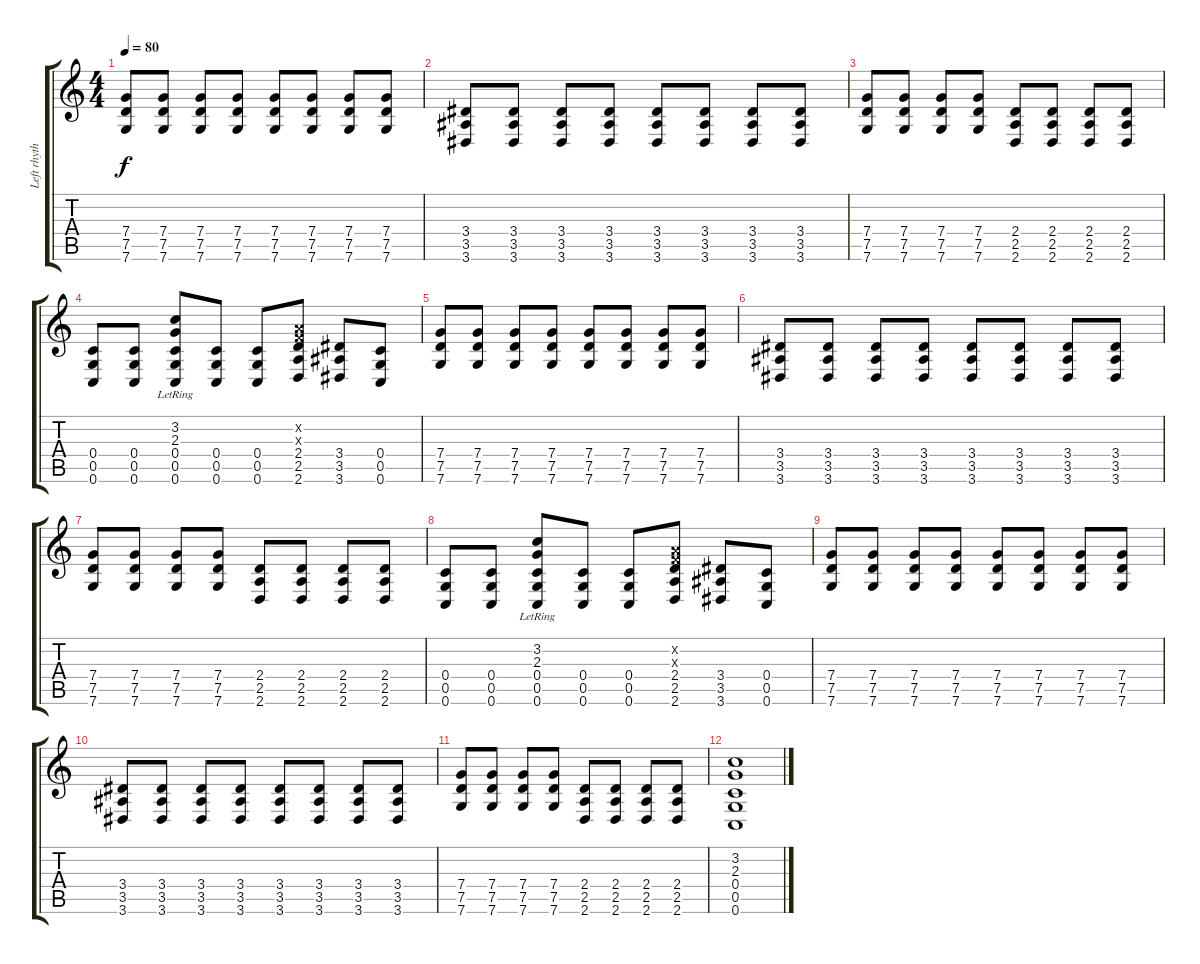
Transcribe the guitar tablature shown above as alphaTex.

\track ("Left rhythm" "Left rhyth") {instrument distortionguitar}
\staff {score tabs}
\tuning (D4 A3 F3 C3 G2 C2) {hide}
\ts (4 4)
\tempo 80
\clef g2
\ks c
(7.4 7.5 7.6).8{dy f} (7.4 7.5 7.6).8 (7.4 7.5 7.6).8 (7.4 7.5 7.6).8 (7.4 7.5 7.6).8 (7.4 7.5 7.6).8 (7.4 7.5 7.6).8 (7.4 7.5 7.6).8 |
(3.4 3.5 3.6).8 (3.4 3.5 3.6).8 (3.4 3.5 3.6).8 (3.4 3.5 3.6).8 (3.4 3.5 3.6).8 (3.4 3.5 3.6).8 (3.4 3.5 3.6).8 (3.4 3.5 3.6).8 |
(7.4 7.5 7.6).8 (7.4 7.5 7.6).8 (7.4 7.5 7.6).8 (7.4 7.5 7.6).8 (2.4 2.5 2.6).8 (2.4 2.5 2.6).8 (2.4 2.5 2.6).8 (2.4 2.5 2.6).8 |
(0.4 0.5 0.6).8 (0.4 0.5 0.6).8 (3.2{lr} 2.3{lr} 0.4 0.5 0.6).8 (0.4 0.5 0.6).8 (0.4 0.5 0.6).8 (0.2{x} 0.3{x} 2.4 2.5 2.6).8 (3.4 3.5 3.6).8 (0.4 0.5 0.6).8 |
(7.4 7.5 7.6).8 (7.4 7.5 7.6).8 (7.4 7.5 7.6).8 (7.4 7.5 7.6).8 (7.4 7.5 7.6).8 (7.4 7.5 7.6).8 (7.4 7.5 7.6).8 (7.4 7.5 7.6).8 |
(3.4 3.5 3.6).8 (3.4 3.5 3.6).8 (3.4 3.5 3.6).8 (3.4 3.5 3.6).8 (3.4 3.5 3.6).8 (3.4 3.5 3.6).8 (3.4 3.5 3.6).8 (3.4 3.5 3.6).8 |
(7.4 7.5 7.6).8 (7.4 7.5 7.6).8 (7.4 7.5 7.6).8 (7.4 7.5 7.6).8 (2.4 2.5 2.6).8 (2.4 2.5 2.6).8 (2.4 2.5 2.6).8 (2.4 2.5 2.6).8 |
(0.4 0.5 0.6).8 (0.4 0.5 0.6).8 (3.2{lr} 2.3{lr} 0.4 0.5 0.6).8 (0.4 0.5 0.6).8 (0.4 0.5 0.6).8 (0.2{x} 0.3{x} 2.4 2.5 2.6).8 (3.4 3.5 3.6).8 (0.4 0.5 0.6).8 |
(7.4 7.5 7.6).8 (7.4 7.5 7.6).8 (7.4 7.5 7.6).8 (7.4 7.5 7.6).8 (7.4 7.5 7.6).8 (7.4 7.5 7.6).8 (7.4 7.5 7.6).8 (7.4 7.5 7.6).8 |
(3.4 3.5 3.6).8 (3.4 3.5 3.6).8 (3.4 3.5 3.6).8 (3.4 3.5 3.6).8 (3.4 3.5 3.6).8 (3.4 3.5 3.6).8 (3.4 3.5 3.6).8 (3.4 3.5 3.6).8 |
(7.4 7.5 7.6).8 (7.4 7.5 7.6).8 (7.4 7.5 7.6).8 (7.4 7.5 7.6).8 (2.4 2.5 2.6).8 (2.4 2.5 2.6).8 (2.4 2.5 2.6).8 (2.4 2.5 2.6).8 |
(3.2 2.3 0.4 0.5 0.6).1
